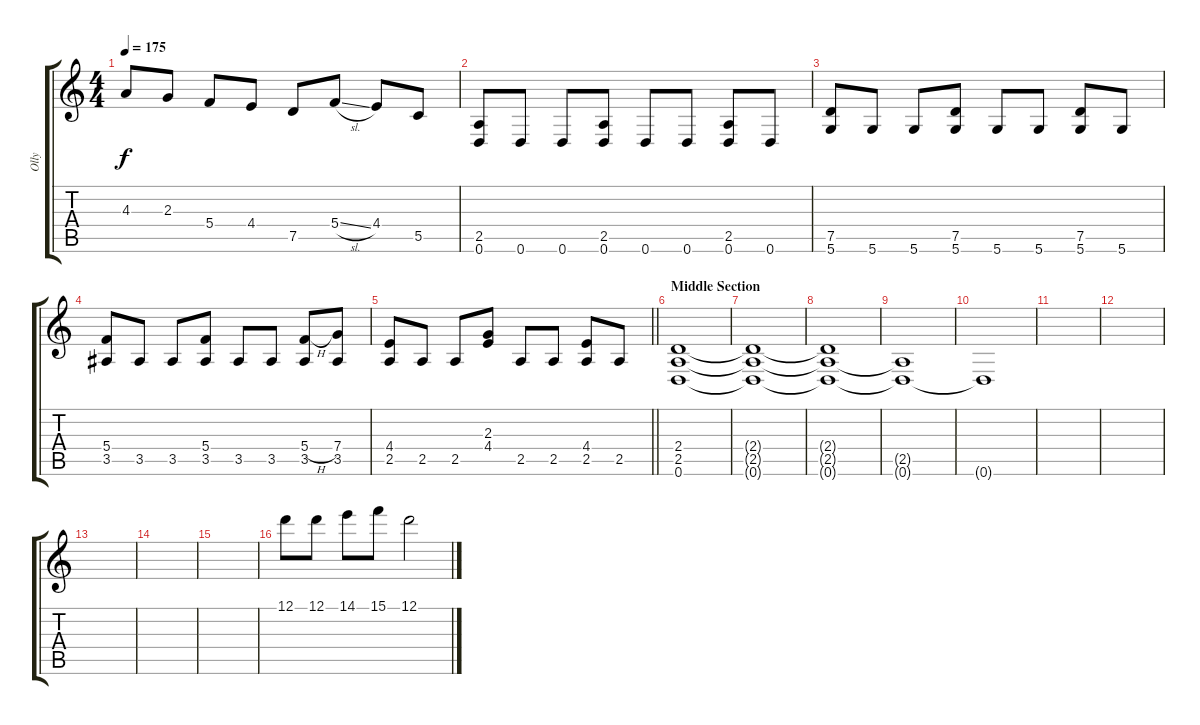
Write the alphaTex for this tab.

\track ("Olly" "Olly") {instrument distortionguitar}
\staff {score tabs}
\tuning (D4 A3 F3 C3 G2 D2) {hide}
\ts (4 4)
\tempo 175
\clef g2
\ks c
4.3.8{dy f} 2.3.8 5.4.8 4.4.8 7.5.8 5.4{sl}.8 4.4.8 5.5.8 |
(2.5 0.6).8 0.6.8 0.6.8 (2.5 0.6).8 0.6.8 0.6.8 (2.5 0.6).8 0.6.8 |
(7.5 5.6).8 5.6.8 5.6.8 (7.5 5.6).8 5.6.8 5.6.8 (7.5 5.6).8 5.6.8 |
(5.4 3.5).8 3.5.8 3.5.8 (5.4 3.5).8 3.5.8 3.5.8 (5.4{h} 3.5).8 (7.4 3.5).8 |
\barLineRight lightlight
(4.4 2.5).8 2.5.8 2.5.8 (2.3 4.4).8 2.5.8 2.5.8 (4.4 2.5).8 2.5.8 |
\section ("" "Middle Section")
(2.4 2.5 0.6).1 |
(2.4{t} 2.5{t} 0.6{t}).1 |
(2.4{t} 2.5{t} 0.6{t}).1 |
(2.5{t} 0.6{t}).1 |
0.6{t}.1 |
|
|
|
|
|
12.1.8 12.1.8 14.1.8 15.1.8 12.1.2
